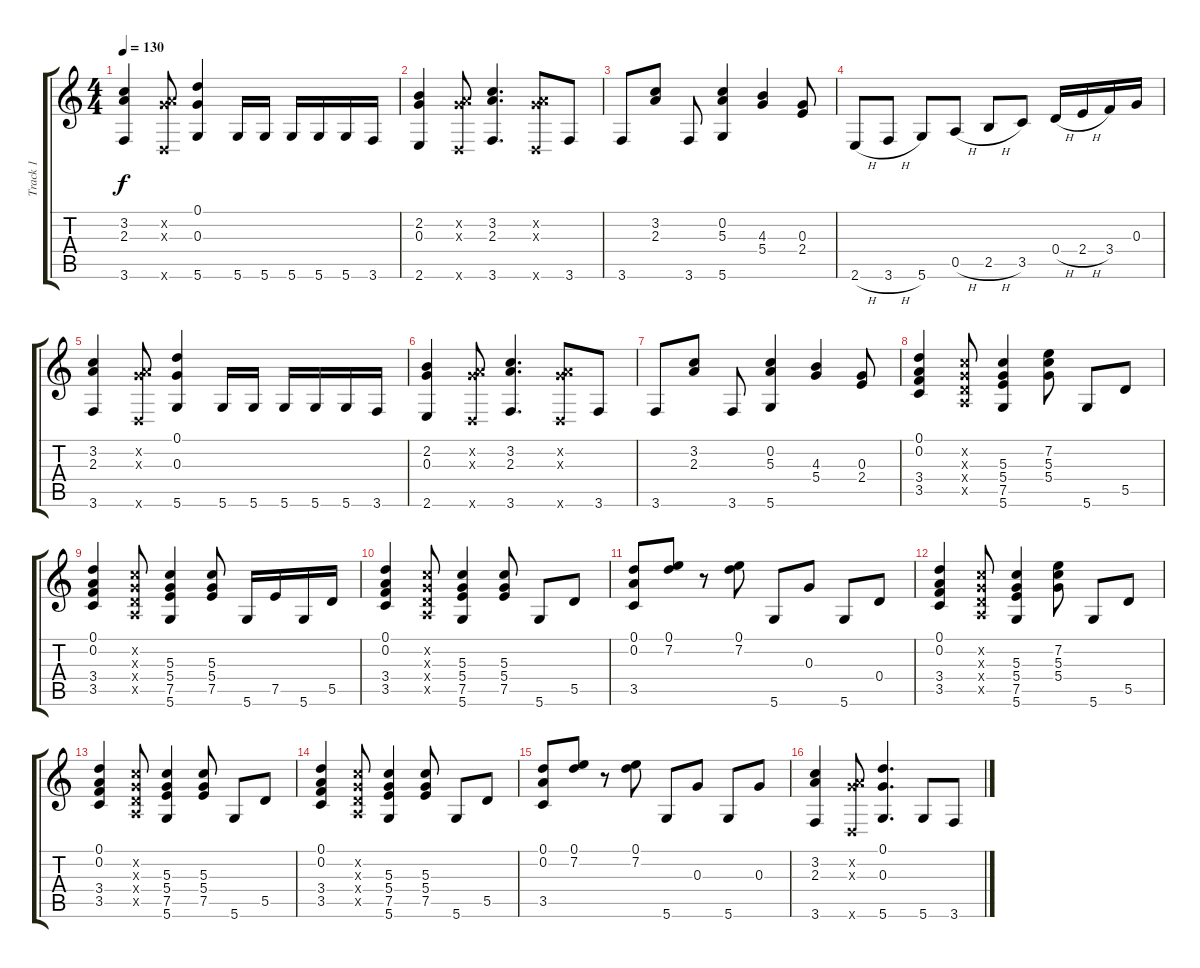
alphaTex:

\track ("Track 1" "Track 1") {instrument acousticguitarnylon}
\staff {score tabs}
\tuning (D4 A3 G3 D3 A2 D2) {hide}
\ts (4 4)
\tempo 130
\clef g2
\ks c
(3.2 2.3 3.6).4{dy f} (0.2{x} 0.3{x} 0.6{x}).8 (0.1 0.3 5.6).4 5.6.16 5.6.16 5.6.16 5.6.16 5.6.16 3.6.16 |
(2.2 0.3 2.6).4 (0.2{x} 0.3{x} 0.6{x}).8 (3.2 2.3 3.6).4{d} (0.2{x} 0.3{x} 0.6{x}).8 3.6.8 |
3.6.8 (3.2 2.3).8 3.6.8 (0.2 5.3 5.6).4 (4.3 5.4).4 (0.3 2.4).8 |
2.6{h}.8 3.6{h}.8 5.6.8 0.5{h}.8 2.5{h}.8 3.5.8 0.4{h}.16 2.4{h}.16 3.4.16 0.3.16 |
(3.2 2.3 3.6).4 (0.2{x} 0.3{x} 0.6{x}).8 (0.1 0.3 5.6).4 5.6.16 5.6.16 5.6.16 5.6.16 5.6.16 3.6.16 |
(2.2 0.3 2.6).4 (0.2{x} 0.3{x} 0.6{x}).8 (3.2 2.3 3.6).4{d} (0.2{x} 0.3{x} 0.6{x}).8 3.6.8 |
3.6.8 (3.2 2.3).8 3.6.8 (0.2 5.3 5.6).4 (4.3 5.4).4 (0.3 2.4).8 |
(0.1 0.2 3.4 3.5).4 (3.2{x} 0.3{x} 0.4{x} 0.5{x}).8 (5.3 5.4 7.5 5.6).4 (7.2 5.3 5.4).8 5.6.8 5.5.8 |
(0.1 0.2 3.4 3.5).4 (3.2{x} 0.3{x} 0.4{x} 0.5{x}).8 (5.3 5.4 7.5 5.6).4 (5.3 5.4 7.5).8 5.6.16 7.5.16 5.6.16 5.5.16 |
(0.1 0.2 3.4 3.5).4 (3.2{x} 0.3{x} 0.4{x} 0.5{x}).8 (5.3 5.4 7.5 5.6).4 (5.3 5.4 7.5).8 5.6.8 5.5.8 |
(0.1 0.2 3.5).8 (0.1 7.2).8 r.8 (0.1 7.2).8 5.6.8 0.3.8 5.6.8 0.4.8 |
(0.1 0.2 3.4 3.5).4 (3.2{x} 0.3{x} 0.4{x} 0.5{x}).8 (5.3 5.4 7.5 5.6).4 (7.2 5.3 5.4).8 5.6.8 5.5.8 |
(0.1 0.2 3.4 3.5).4 (3.2{x} 0.3{x} 0.4{x} 0.5{x}).8 (5.3 5.4 7.5 5.6).4 (5.3 5.4 7.5).8 5.6.8 5.5.8 |
(0.1 0.2 3.4 3.5).4 (3.2{x} 0.3{x} 0.4{x} 0.5{x}).8 (5.3 5.4 7.5 5.6).4 (5.3 5.4 7.5).8 5.6.8 5.5.8 |
(0.1 0.2 3.5).8 (0.1 7.2).8 r.8 (0.1 7.2).8 5.6.8 0.3.8 5.6.8 0.3.8 |
(3.2 2.3 3.6).4 (0.2{x} 0.3{x} 0.6{x}).8 (0.1 0.3 5.6).4{d} 5.6.8 3.6.8
